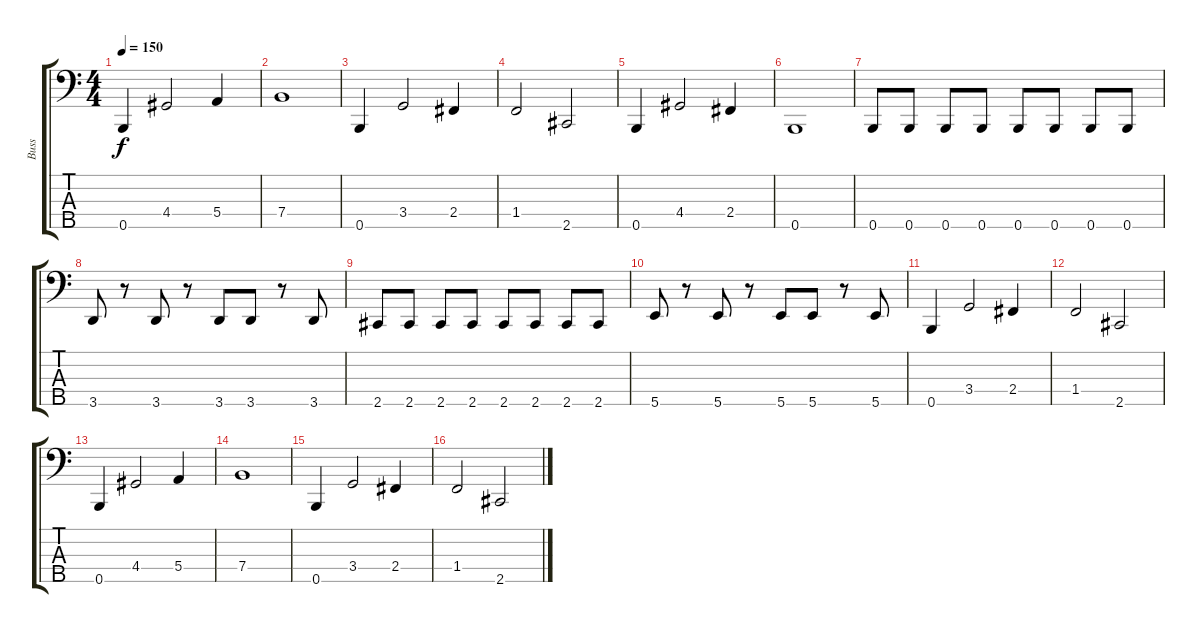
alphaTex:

\track ("Buss" "Buss") {instrument electricbasspick}
\staff {score tabs}
\tuning (G2 D2 A1 E1 B0) {hide}
\ts (4 4)
\tempo 150
\clef f4
\ks c
0.5.4{dy f} 4.4.2 5.4.4 |
7.4.1 |
0.5.4 3.4.2 2.4.4 |
1.4.2 2.5.2 |
0.5.4 4.4.2 2.4.4 |
0.5.1 |
0.5.8 0.5.8 0.5.8 0.5.8 0.5.8 0.5.8 0.5.8 0.5.8 |
3.5.8 r.8 3.5.8 r.8 3.5.8 3.5.8 r.8 3.5.8 |
2.5.8 2.5.8 2.5.8 2.5.8 2.5.8 2.5.8 2.5.8 2.5.8 |
5.5.8 r.8 5.5.8 r.8 5.5.8 5.5.8 r.8 5.5.8 |
0.5.4 3.4.2 2.4.4 |
1.4.2 2.5.2 |
0.5.4 4.4.2 5.4.4 |
7.4.1 |
0.5.4 3.4.2 2.4.4 |
1.4.2 2.5.2
